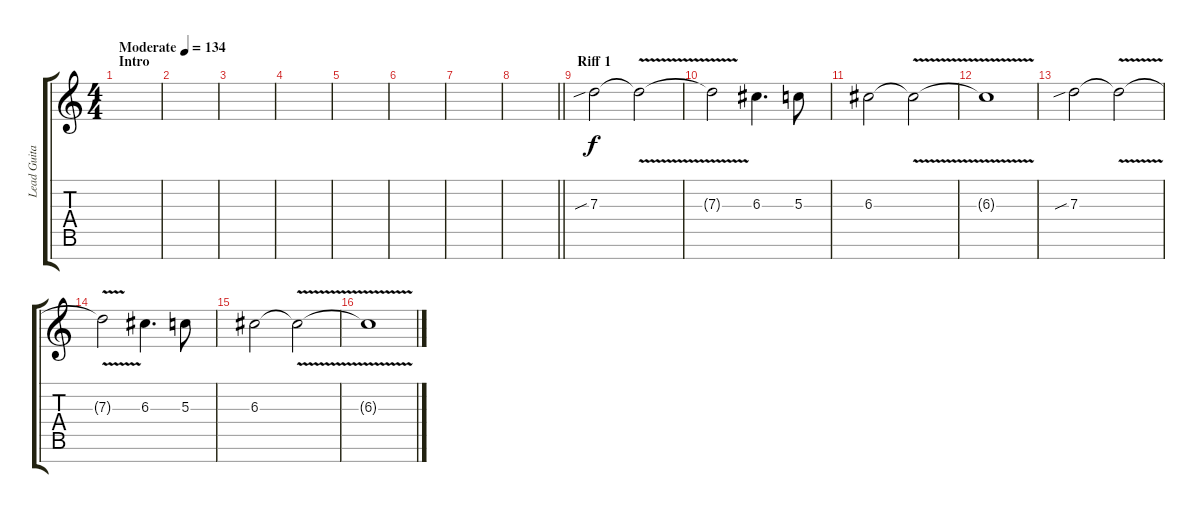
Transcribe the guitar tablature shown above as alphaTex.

\track ("Lead Guitar" "Lead Guita") {instrument distortionguitar}
\staff {score tabs}
\tuning (E4 B3 G3 D3 A2 E2 B1) {hide}
\ts (4 4)
\section ("" "Intro")
\tempo (134 "Moderate")
\clef g2
\ks c
|
|
|
|
|
|
|
\barLineRight lightlight
|
\section ("" "Riff 1")
7.3{sib}.2 7.3{v t}.2 |
7.3{t}.2 6.3.4{d} 5.3.8 |
6.3.2 6.3{v t}.2 |
6.3{t}.1 |
7.3{sib}.2 7.3{v t}.2 |
7.3{t}.2 6.3.4{d} 5.3.8 |
6.3.2 6.3{v t}.2 |
6.3{t}.1
